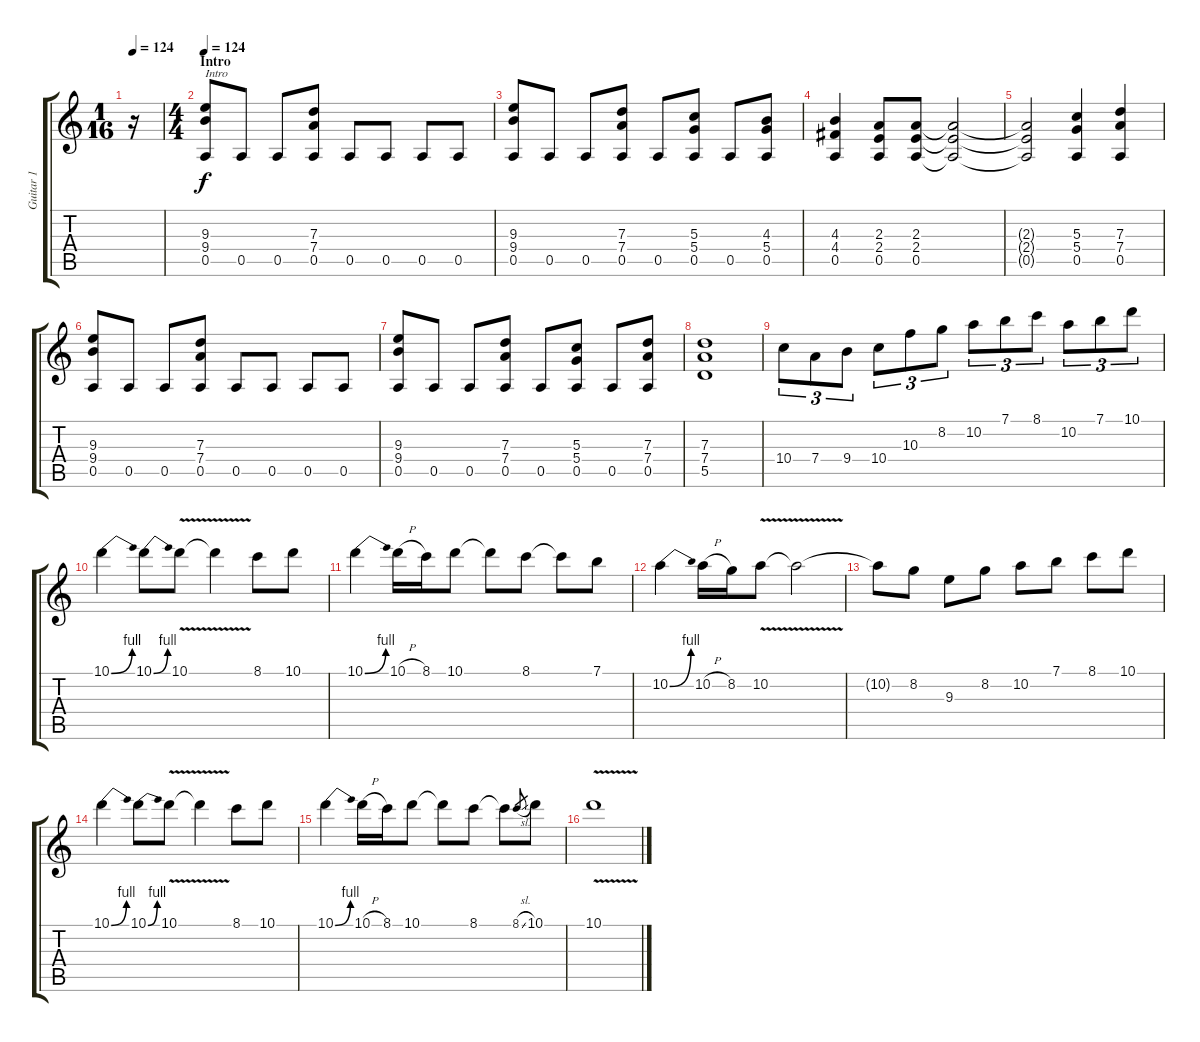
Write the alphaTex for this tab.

\track ("Guitar 1" "Guitar 1") {instrument distortionguitar}
\staff {score tabs}
\tuning (E4 B3 G3 D3 A2 E2) {hide}
\ts (1 16)
\tempo 124
\clef g2
\ks c
r.16{dy f instrument distortionguitar} |
\ts (4 4)
\section ("" "Intro")
\tempo 124
(9.3 9.4 0.5).8{txt "Intro"} 0.5.8 0.5.8 (7.3 7.4 0.5).8 0.5.8 0.5.8 0.5.8 0.5.8 |
(9.3 9.4 0.5).8 0.5.8 0.5.8 (7.3 7.4 0.5).8 0.5.8 (5.3 5.4 0.5).8 0.5.8 (4.3 5.4 0.5).8 |
(4.3 4.4 0.5).4 (2.3 2.4 0.5).8 (2.3 2.4 0.5).8 (2.3{t} 2.4{t} 0.5{t}).2 |
(2.3{t} 2.4{t} 0.5{t}).2 (5.3 5.4 0.5).4 (7.3 7.4 0.5).4 |
(9.3 9.4 0.5).8 0.5.8 0.5.8 (7.3 7.4 0.5).8 0.5.8 0.5.8 0.5.8 0.5.8 |
(9.3 9.4 0.5).8 0.5.8 0.5.8 (7.3 7.4 0.5).8 0.5.8 (5.3 5.4 0.5).8 0.5.8 (7.3 7.4 0.5).8 |
(7.3 7.4 5.5).1 |
10.4.8{tu (3 2)} 7.4.8{tu (3 2)} 9.4.8{tu (3 2)} 10.4.8{tu (3 2)} 10.3.8{tu (3 2)} 8.2.8{tu (3 2)} 10.2.8{tu (3 2)} 7.1.8{tu (3 2)} 8.1.8{tu (3 2)} 10.2.8{tu (3 2)} 7.1.8{tu (3 2)} 10.1.8{tu (3 2)} |
10.1{be (bend 0 0 60 4)}.4 10.1{be (bend 0 0 60 4)}.8 10.1{v}.8 10.1{t}.4 8.1.8 10.1.8 |
10.1{be (bend 0 0 60 4)}.4 10.1{h}.16 8.1.16 10.1.8 10.1{t}.8 8.1.8 8.1{t}.8 7.1.8 |
10.2{be (bend 0 0 60 4)}.4 10.2{h}.16 8.2.16 10.2{v}.8 10.2{t}.2 |
10.2{t}.8 8.2.8 9.3.8 8.2.8 10.2.8 7.1.8 8.1.8 10.1.8 |
10.1{be (bend 0 0 60 4)}.4 10.1{be (bend 0 0 60 4)}.8 10.1{v}.8 10.1{t}.4 8.1.8 10.1.8 |
10.1{be (bend 0 0 60 4)}.4 10.1{h}.16 8.1.16 10.1.8 10.1{t}.8 8.1.8 8.1{t}.8 8.1{sl}.8{gr} 10.1.8 |
10.1{v}.1
